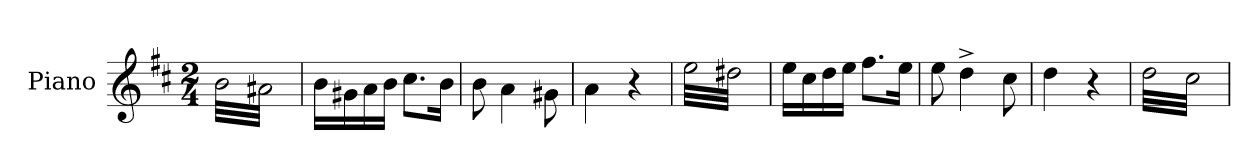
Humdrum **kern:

**kern
*part1
*staff1
*I"Piano
*I'Pno.
*clefG2
*k[f#c#]
*M2/4
=1
*tremolo
32b\LLL
32a#X\
32b\
32a#X\
32b\
32a#X\
32b\
32a#X\
32b\
32a#X\
32b\
32a#X\
32b\
32a#X\
32b\
32a#X\JJJ
*Xtremolo
=2
16b\LL
.
16g#X\
.
16a\
.
16b\JJ
.
8.cc#\L
16b\Jk
=3
8b\
4a\
8g#X\
=4
4a\
4r
=5
*tremolo
32ee\LLL
32dd#X\
32ee\
32dd#X\
32ee\
32dd#X\
32ee\
32dd#X\
32ee\
32dd#X\
32ee\
32dd#X\
32ee\
32dd#X\
32ee\
32dd#X\JJJ
*Xtremolo
=6
16ee\LL
.
16cc#\
.
16dd\
.
16ee\JJ
.
8.ff#\L
16ee\Jk
=7
8ee\
4dd^\
8cc#\
=8
4dd\
4r
=9
*tremolo
32dd\LLL
32cc#\
32dd\
32cc#\
32dd\
32cc#\
32dd\
32cc#\
32dd\
32cc#\
32dd\
32cc#\
32dd\
32cc#\
32dd\
32cc#\JJJ
*Xtremolo
.
.
.
.
.
.
.
.
=
*-
